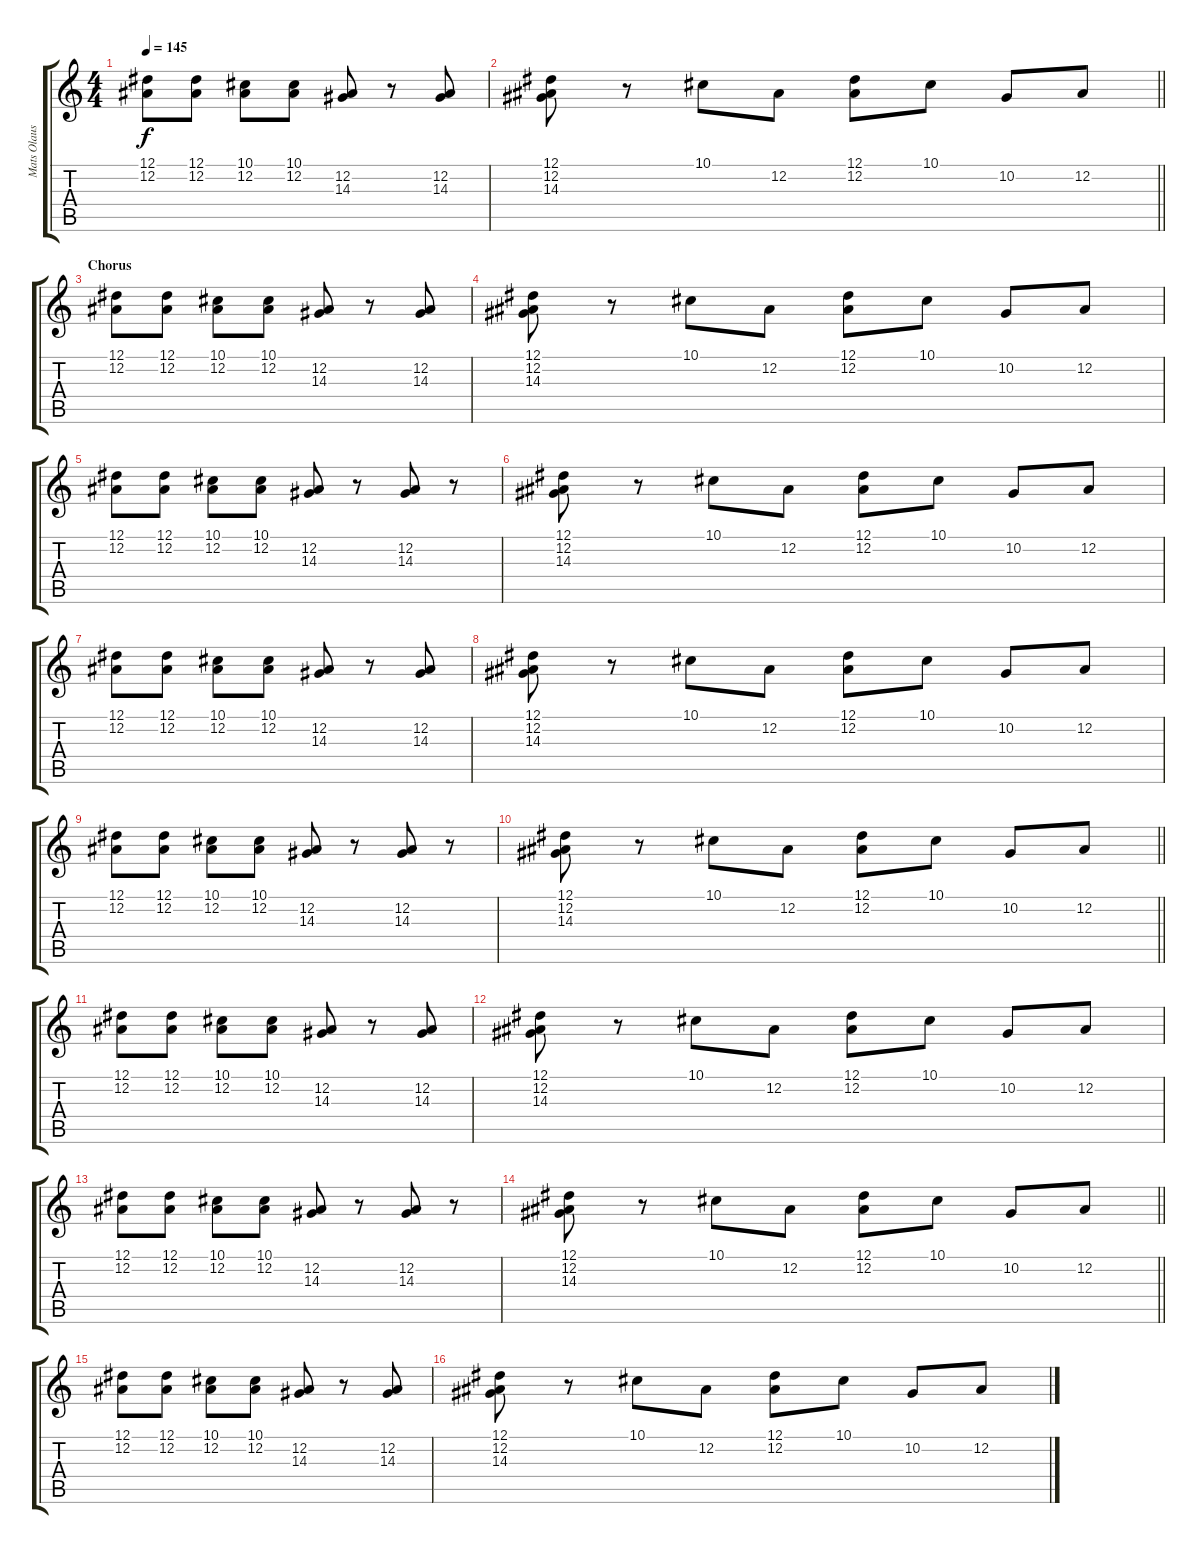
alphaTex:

\track ("Mats Olausson" "Mats Olaus") {instrument blownbottle}
\staff {score tabs}
\tuning (Eb4 Bb3 Gb3 Db3 Ab2 Eb2) {hide}
\ts (4 4)
\tempo 145
\clef g2
\ks c
(12.1 12.2).8{dy f} (12.1 12.2).8 (10.1 12.2).8 (10.1 12.2).8 (12.2 14.3).8 r.8 (12.2 14.3).8 |
\barLineRight lightlight
(12.1 12.2 14.3).8 r.8 10.1.8 12.2.8 (12.1 12.2).8 10.1.8 10.2.8 12.2.8 |
\section ("" "Chorus")
(12.1 12.2).8 (12.1 12.2).8 (10.1 12.2).8 (10.1 12.2).8 (12.2 14.3).8 r.8 (12.2 14.3).8 |
(12.1 12.2 14.3).8 r.8 10.1.8 12.2.8 (12.1 12.2).8 10.1.8 10.2.8 12.2.8 |
(12.1 12.2).8 (12.1 12.2).8 (10.1 12.2).8 (10.1 12.2).8 (12.2 14.3).8 r.8 (12.2 14.3).8 r.8 |
(12.1 12.2 14.3).8 r.8 10.1.8 12.2.8 (12.1 12.2).8 10.1.8 10.2.8 12.2.8 |
(12.1 12.2).8 (12.1 12.2).8 (10.1 12.2).8 (10.1 12.2).8 (12.2 14.3).8 r.8 (12.2 14.3).8 |
(12.1 12.2 14.3).8 r.8 10.1.8 12.2.8 (12.1 12.2).8 10.1.8 10.2.8 12.2.8 |
(12.1 12.2).8 (12.1 12.2).8 (10.1 12.2).8 (10.1 12.2).8 (12.2 14.3).8 r.8 (12.2 14.3).8 r.8 |
\barLineRight lightlight
(12.1 12.2 14.3).8 r.8 10.1.8 12.2.8 (12.1 12.2).8 10.1.8 10.2.8 12.2.8 |
(12.1 12.2).8 (12.1 12.2).8 (10.1 12.2).8 (10.1 12.2).8 (12.2 14.3).8 r.8 (12.2 14.3).8 |
(12.1 12.2 14.3).8 r.8 10.1.8 12.2.8 (12.1 12.2).8 10.1.8 10.2.8 12.2.8 |
(12.1 12.2).8 (12.1 12.2).8 (10.1 12.2).8 (10.1 12.2).8 (12.2 14.3).8 r.8 (12.2 14.3).8 r.8 |
\barLineRight lightlight
(12.1 12.2 14.3).8 r.8 10.1.8 12.2.8 (12.1 12.2).8 10.1.8 10.2.8 12.2.8 |
(12.1 12.2).8 (12.1 12.2).8 (10.1 12.2).8 (10.1 12.2).8 (12.2 14.3).8 r.8 (12.2 14.3).8 |
(12.1 12.2 14.3).8 r.8 10.1.8 12.2.8 (12.1 12.2).8 10.1.8 10.2.8 12.2.8
